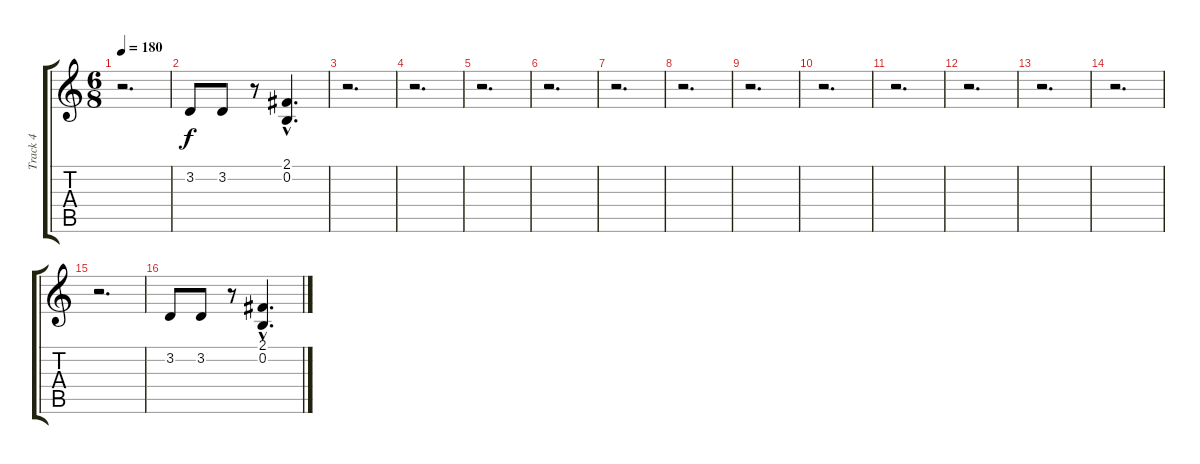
\track ("Track 4" "Track 4") {instrument orchestrahit}
\staff {score tabs}
\tuning (E4 B3 G3 D3 A2 E2) {hide}
\ts (6 8)
\tempo 180
\clef g2
\ks c
r.2{d dy f} |
3.2.8 3.2.8 r.8 (2.1{hac} 0.2{hac}).4{d} |
r.2{d} |
r.2{d} |
r.2{d} |
r.2{d} |
r.2{d} |
r.2{d} |
r.2{d} |
r.2{d} |
r.2{d} |
r.2{d} |
r.2{d} |
r.2{d} |
r.2{d} |
3.2.8 3.2.8 r.8 (2.1{hac} 0.2{hac}).4{d}
